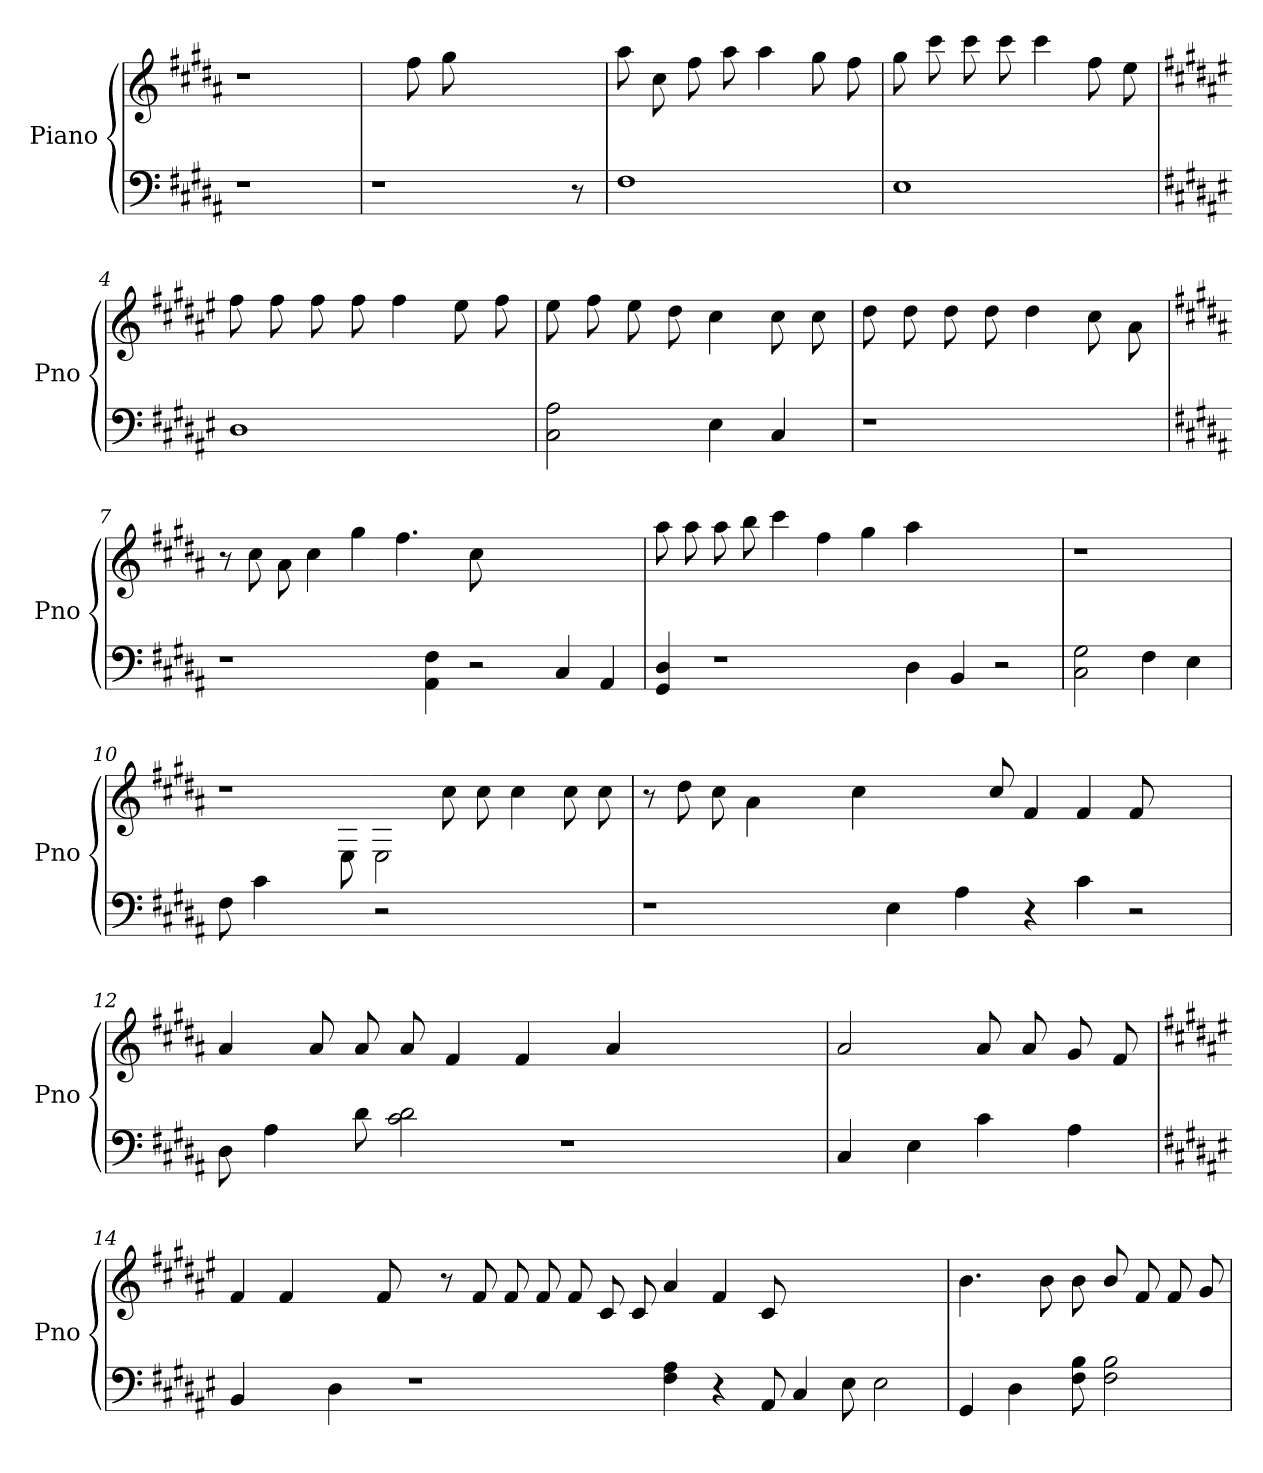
**kern	**kern
*part1	*part1
*staff2	*staff1
*I"Piano	*
*I'Pno	*
*clefF4	*clefG2
*k[f#c#g#d#a#]	*k[f#c#g#d#a#]
=1	=1
1r	1r
=1	=1
1r	8ryy
.	8ff#\
.	8gg#\
.	2.ryy
8r	.
=2	=2
1F#\	8aa#\
.	8cc#\
.	8ff#\
.	8aa#\
.	4aa#\
.	8gg#\
.	8ff#\
=3	=3
1E\	8gg#\
.	8ccc#\
.	8ccc#\
.	8ccc#\
.	4ccc#\
.	8ff#\
.	8ee\
=4	=4
*k[f#c#g#d#a#e#]	*k[f#c#g#d#a#e#]
1D#\	8ff#\
.	8ff#\
.	8ff#\
.	8ff#\
.	4ff#\
.	8ee#\
.	8ff#\
=5	=5
2A#\ 2C#\	8ee#\
.	8ff#\
.	8ee#\
.	8dd#\
4E#\	4cc#\
4C#/	8cc#\
.	8cc#\
=6	=6
1r	8dd#\
.	8dd#\
.	8dd#\
.	8dd#\
.	4dd#\
.	8cc#\
.	8a#\
=7	=7
*k[f#c#g#d#a#]	*k[f#c#g#d#a#]
1r	8r
.	8cc#\
.	8a#\
.	4cc#\
.	4gg#\
.	4.ff#\
4F#\ 4AA#\	.
2r	8cc#\
.	2..ryy
4C#/	.
4AA#/	.
=8	=8
4GG#/ 4D#/	8aa#\
.	8aa#\
1r	8aa#\
.	8bb\
.	4ccc#\
.	4ff#\
.	4gg#\
4D#\	4aa#\
4BB/	2.ryy
2r	.
=9	=9
2G#\ 2C#\	1r
4F#\	.
4E\	.
=10	=10
*	*^
8F#\	1r	2ryy
4c#\	.	.
4ryy	.	.
.	.	8E\
2r	.	2E\
.	8cc#\	.
2ryy	8cc#\	2ryy
.	4cc#\	.
.	8cc#\	.
8ryy	8cc#\	8ryy
*	*v	*v
=11	=11
1r	8r
.	8dd#\
.	8cc#\
.	4a#\
.	4ryy
.	4cc#\
4E\	.
.	4ryy
4A#\	.
.	8cc#/
4r	4f#/
4c#\	4f#/
2r	8f#/
.	4.ryy
=12	=12
8D#\	4a#/
4A#\	.
.	8a#/
8d#\	8a#/
2d#\ 2c#\	8a#/
.	4f#/
.	4f#/
1r	.
.	4a#/
.	2ryy
.	8ryy
=13	=13
4C#/	2a#/
4E\	.
4c#\	8a#/
.	8a#/
4A#\	8g#/
.	8f#/
=14	=14
*k[f#c#g#d#a#e#]	*k[f#c#g#d#a#e#]
4BB/	4f#/
4ryy	4f#/
4D#\	4ryy
8ryy	8f#/
1r	8ryy
.	8r
.	8f#/
.	8f#/
.	8f#/
.	8f#/
.	8c#/
.	8c#/
4F#\ 4A#\	4a#/
4r	4f#/
8AA#/	8c#/
4C#/	2..ryy
8E#\	.
2E#\	.
=15	=15
4GG#/	4.b\
4D#\	.
.	8b\
8B\ 8F#\	8b\
2F#\ 2B\	8b/
.	8f#/
.	8f#/
.	8g#/
=	=
*-	*-
